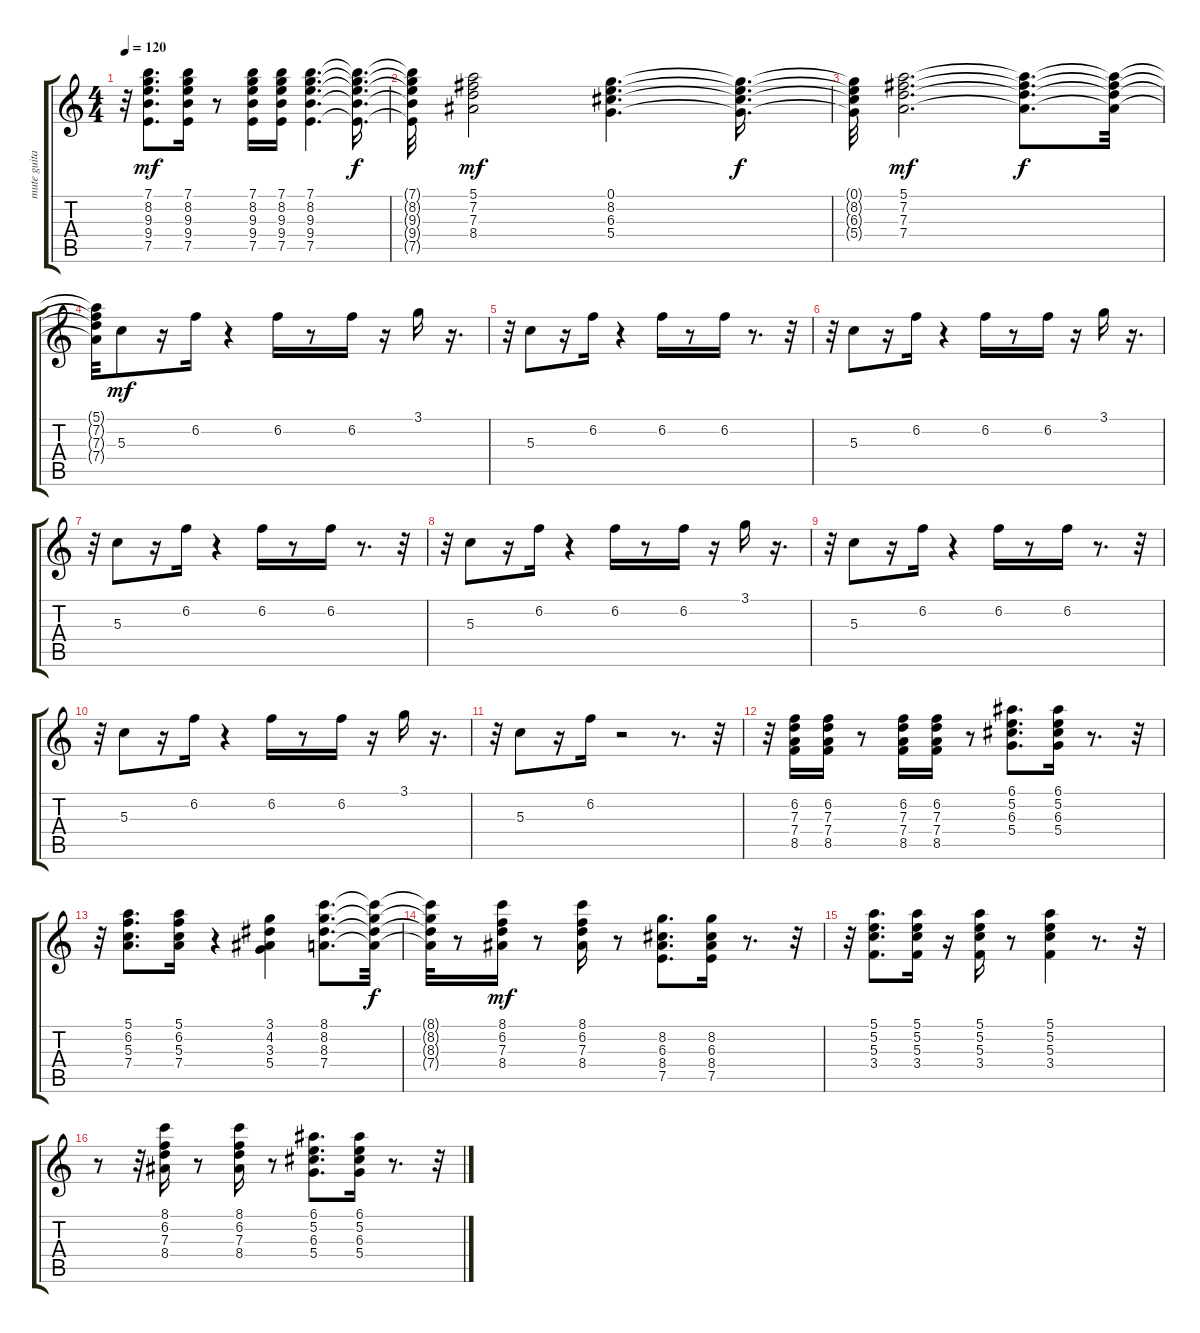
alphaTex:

\track ("mute guitar" "mute guita") {instrument electricguitarjazz}
\staff {score tabs}
\tuning (E4 B3 G3 D3 A2 E2) {hide}
\ts (4 4)
\tempo 120
\clef g2
\ks c
r.32{dy mf} (7.1 8.2 9.3 9.4 7.5).8{d} (7.1 8.2 9.3 9.4 7.5).16 r.8 (7.1 8.2 9.3 9.4 7.5).16 (7.1 8.2 9.3 9.4 7.5).16 (7.1 8.2 9.3 9.4 7.5).4{d} (7.1{t} 8.2{t} 9.3{t} 9.4{t} 7.5{t}).16{d dy f} |
(7.1{t} 8.2{t} 9.3{t} 9.4{t} 7.5{t}).32 (5.1 7.2 7.3 8.4).2{dy mf} (0.1 8.2 6.3 5.4).4{d} (0.1{t} 8.2{t} 6.3{t} 5.4{t}).16{d dy f} |
(0.1{t} 8.2{t} 6.3{t} 5.4{t}).32 (5.1 7.2 7.3 7.4).2{d dy mf} (5.1{t} 7.2{t} 7.3{t} 7.4{t}).8{d dy f} (5.1{t} 7.2{t} 7.3{t} 7.4{t}).32 |
(5.1{t} 7.2{t} 7.3{t} 7.4{t}).32 5.3.8{dy mf} r.16 6.2.16 r.4 6.2.16 r.8 6.2.16 r.16 3.1.16 r.16{d} |
r.32 5.3.8 r.16 6.2.16 r.4 6.2.16 r.8 6.2.16 r.8{d} r.32 |
r.32 5.3.8 r.16 6.2.16 r.4 6.2.16 r.8 6.2.16 r.16 3.1.16 r.16{d} |
r.32 5.3.8 r.16 6.2.16 r.4 6.2.16 r.8 6.2.16 r.8{d} r.32 |
r.32 5.3.8 r.16 6.2.16 r.4 6.2.16 r.8 6.2.16 r.16 3.1.16 r.16{d} |
r.32 5.3.8 r.16 6.2.16 r.4 6.2.16 r.8 6.2.16 r.8{d} r.32 |
r.32 5.3.8 r.16 6.2.16 r.4 6.2.16 r.8 6.2.16 r.16 3.1.16 r.16{d} |
r.32 5.3.8 r.16 6.2.16 r.2 r.8{d} r.32 |
r.32 (6.2 7.3 7.4 8.5).16 (6.2 7.3 7.4 8.5).16 r.8 (6.2 7.3 7.4 8.5).16 (6.2 7.3 7.4 8.5).16 r.8 (6.1 5.2 6.3 5.4).8{d} (6.1 5.2 6.3 5.4).16 r.8{d} r.32 |
r.32 (5.1 6.2 5.3 7.4).8{d} (5.1 6.2 5.3 7.4).16 r.4 (3.1 4.2 3.3 5.4).4 (8.1 8.2 8.3 7.4).8{d} (8.1{t} 8.2{t} 8.3{t} 7.4{t}).32{dy f} |
(8.1{t} 8.2{t} 8.3{t} 7.4{t}).32 r.8 (8.1 6.2 7.3 8.4).16{dy mf} r.8 (8.1 6.2 7.3 8.4).16 r.8 (8.2 6.3 8.4 7.5).8{d} (8.2 6.3 8.4 7.5).16 r.8{d} r.32 |
r.32 (5.1 5.2 5.3 3.4).8{d} (5.1 5.2 5.3 3.4).16 r.16 (5.1 5.2 5.3 3.4).16 r.8 (5.1 5.2 5.3 3.4).4 r.8{d} r.32 |
r.8 r.32 (8.1 6.2 7.3 8.4).16 r.8 (8.1 6.2 7.3 8.4).16 r.8 (6.1 5.2 6.3 5.4).8{d} (6.1 5.2 6.3 5.4).16 r.8{d} r.32
